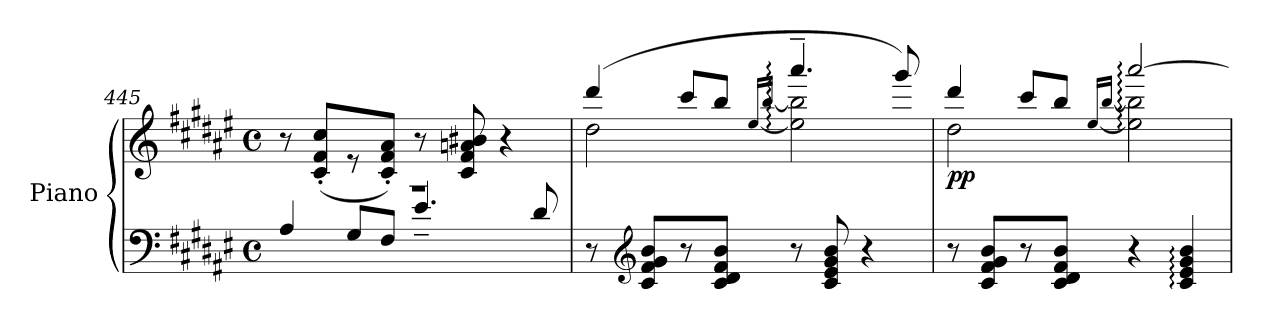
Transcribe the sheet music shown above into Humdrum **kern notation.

**kern	**kern	**dynam
*part1	*part1	*part1
*staff2	*staff1	*staff1/2
*I"Piano	*	*
*I'Pno	*	*
*clefF4	*clefG2	*
*k[f#c#g#d#a#e#]	*k[f#c#g#d#a#e#]	*
*M4/4	*M4/4	*
*met(c)	*met(c)	*
=445	=445	=445
*^	*	*
1r	4A#/	8r	.
.	.	(>8c#/' 8f#/' 8cc#/'L	.
.	8G#/L	8r	.
.	8F#/J	8c#/' 8f#/' 8a#/'J)	.
.	4.e#~/	8r	.
.	.	8c#/ 8f#/ 8an/ 8b#X/	.
.	.	4r	.
.	8d#/	.	.
*v	*v	*	*
!!LO:LB:g=z
=446	=446	=446
*	*^	*
*	*	*^	*
8r	(>4ddd#/	2dd#\	2ryy	.
*clefG2	*	*	*	*
8c#/ 8f#/ 8g#/ 8b/L	.	.	.	.
8r	8ccc#/L	.	.	.
8c#/ 8d#/ 8f#/ 8b/J	8bb/J	.	.	.
.	.	[16qee#/LL	.	.
.	.	[16qbb/JJ	.	.
8r	4.aaa#~/	2ee#\] 2bb\]	2ee#yy: 2bbyy: 2aaa#yy:	.
8c#/ 8e#/ 8g#/ 8b/	.	.	.	.
4r	.	.	.	.
.	8ggg#/)	.	.	.
!!LO:LB:g=z	!!	!!
=447	=447	=447	=447	=447
!	!	!	!	!LO:DY:b
8r	4ddd#/	2dd#\	2ryy	pp
8c#/ 8f#/ 8g#/ 8b/L	.	.	.	.
8r	8ccc#/L	.	.	.
8c#/ 8d#/ 8f#/ 8b/J	8bb/J	.	.	.
.	.	[16qee#/LL	.	.
.	.	[16qbb/JJ	.	.
4r	[2aaa#/	2ee#\] 2bb\]	2ee#yy: 2bbyy: 2aaa#yy:	.
4c#/: 4e#/: 4g#/: 4b/:	.	.	.	.
*	*v	*v	*v	*
=	=	=
*-	*-	*-
